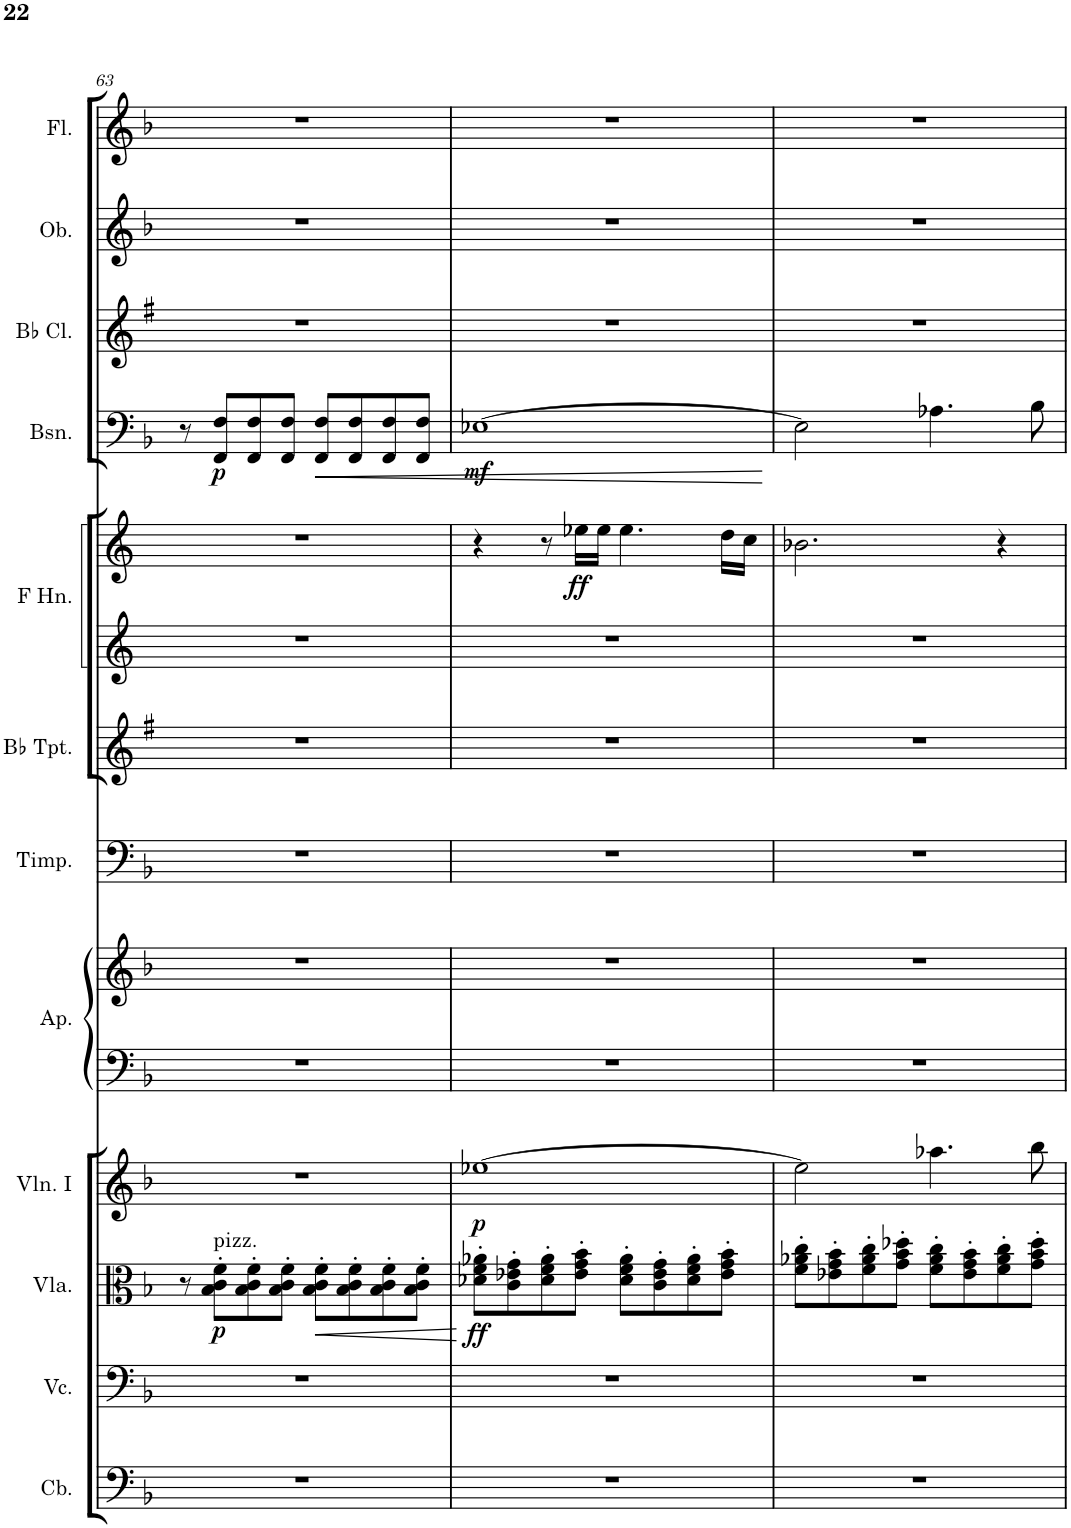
**kern	**kern	**kern	**dynam	**kern	**dynam	**kern	**kern	**kern	**kern	**kern	**kern	**dynam	**kern	**dynam	**kern	**kern	**kern
*part12	*part11	*part10	*part10	*part9	*part9	*part8	*part8	*part7	*part6	*part5	*part5	*part5	*part4	*part4	*part3	*part2	*part1
*staff14	*staff13	*staff12	*staff12	*staff11	*staff11	*staff10	*staff9	*staff8	*staff7	*staff6	*staff5	*staff5/6	*staff4	*staff4	*staff3	*staff2	*staff1
*I"Contrabasses	*I"Violoncellos	*I"Violas	*	*I"Violins I	*	*I"Арфа	*	*I"Timpani	*I"Trumpets in Bb	*I"Horns in F	*	*	*I"Bassoons	*	*I"Clarinets in Bb	*I"Oboes	*I"Flutes
*I'Cb.	*I'Vc.	*I'Vla.	*	*I'Vln. I	*	*	*	*I'Timp.	*	*	*	*	*I'Bsn.	*	*	*I'Ob.	*I'Fl.
!!LO:PB:g=z
*clefF4	*clefF4	*clefC3	*	*clefG2	*	*clefF4	*clefG2	*clefF4	*clefG2	*clefG2	*clefG2	*	*clefF4	*	*clefG2	*clefG2	*clefG2
*Trd7c12	*	*	*	*	*	*	*	*	*Trd1c2	*Trd4c7	*Trd4c7	*	*	*	*Trd1c2	*	*
*k[b-]	*k[b-]	*k[b-]	*	*k[b-]	*	*k[b-]	*k[b-]	*k[b-]	*k[f#]	*k[]	*k[]	*	*k[b-]	*	*k[f#]	*k[b-]	*k[b-]
*M4/4	*M4/4	*M4/4	*	*M4/4	*	*M4/4	*M4/4	*M4/4	*M4/4	*M4/4	*M4/4	*	*M4/4	*	*M4/4	*M4/4	*M4/4
=63	=63	=63	=63	=63	=63	=63	=63	=63	=63	=63	=63	=63	=63	=63	=63	=63	=63
1r	1r	8r	.	1r	.	1r	1r	1r	1r	1r	1r	.	8r	.	1r	1r	1r
!	!	!LO:TX:a:t=pizz.	!	!	!	!	!	!	!	!	!	!	!	!	!	!	!
!	!	!	!LO:DY:b	!	!	!	!	!	!	!	!	!	!	!LO:DY:b	!	!	!
.	.	8B-\' 8c\' 8f\'L	p	.	.	.	.	.	.	.	.	.	8FF/ 8F/L	p	.	.	.
.	.	8B-\' 8c\' 8f\'	.	.	.	.	.	.	.	.	.	.	8FF/ 8F/	.	.	.	.
.	.	8B-\' 8c\' 8f\'J	.	.	.	.	.	.	.	.	.	.	8FF/ 8F/J	.	.	.	.
!	!	!	!LO:HP:b	!	!	!	!	!	!	!	!	!	!	!LO:HP:b	!	!	!
.	.	8B-\' 8c\' 8f\'L	<	.	.	.	.	.	.	.	.	.	8FF/ 8F/L	<	.	.	.
.	.	8B-\' 8c\' 8f\'	.	.	.	.	.	.	.	.	.	.	8FF/ 8F/	.	.	.	.
.	.	8B-\' 8c\' 8f\'	.	.	.	.	.	.	.	.	.	.	8FF/ 8F/	.	.	.	.
.	.	8B-\' 8c\' 8f\'J	.	.	.	.	.	.	.	.	.	.	8FF/ 8F/J	.	.	.	.
.	.	.	[	.	.	.	.	.	.	.	.	.	.	.	.	.	.
=64	=64	=64	=64	=64	=64	=64	=64	=64	=64	=64	=64	=64	=64	=64	=64	=64	=64
!	!	!	!LO:DY:b	!	!LO:DY:b	!	!	!	!	!	!	!	!	!LO:DY:b	!	!	!
1r	1r	8d-X\' 8f\' 8a-X\'L	ff	[1ee-X	p	1r	1r	1r	1r	1r	4r	.	[1E-X	mf	1r	1r	1r
.	.	8c\' 8e-X\' 8g\'	.	.	.	.	.	.	.	.	.	.	.	.	.	.	.
.	.	8d-\' 8f\' 8a-\'	.	.	.	.	.	.	.	.	8r	.	.	.	.	.	.
!	!	!	!	!	!	!	!	!	!	!	!	!LO:DY:b	!	!	!	!	!
.	.	8e-\' 8g\' 8b-\'J	.	.	.	.	.	.	.	.	16ee-X\LL	ff	.	.	.	.	.
.	.	.	.	.	.	.	.	.	.	.	16ee-\JJ	.	.	.	.	.	.
.	.	8d-\' 8f\' 8a-\'L	.	.	.	.	.	.	.	.	4.ee-\	.	.	.	.	.	.
.	.	8c\' 8e-\' 8g\'	.	.	.	.	.	.	.	.	.	.	.	.	.	.	.
.	.	8d-\' 8f\' 8a-\'	.	.	.	.	.	.	.	.	.	.	.	.	.	.	.
.	.	8e-\' 8g\' 8b-\'J	.	.	.	.	.	.	.	.	16dd\LL	.	.	.	.	.	.
.	.	.	.	.	.	.	.	.	.	.	16cc\JJ	.	.	.	.	.	.
.	.	.	.	.	.	.	.	.	.	.	.	.	.	[	.	.	.
=65	=65	=65	=65	=65	=65	=65	=65	=65	=65	=65	=65	=65	=65	=65	=65	=65	=65
1r	1r	8f\' 8a-X\' 8cc\'L	.	2ee-\]	.	1r	1r	1r	1r	1r	2.b-X\	.	2E-\]	.	1r	1r	1r
.	.	8e-X\' 8g\' 8b-\'	.	.	.	.	.	.	.	.	.	.	.	.	.	.	.
.	.	8f\' 8a-\' 8cc\'	.	.	.	.	.	.	.	.	.	.	.	.	.	.	.
.	.	8g\' 8b-\' 8dd-X\'J	.	.	.	.	.	.	.	.	.	.	.	.	.	.	.
.	.	8f\' 8a-\' 8cc\'L	.	4.aa-X\	.	.	.	.	.	.	.	.	4.A-X\	.	.	.	.
.	.	8e-\' 8g\' 8b-\'	.	.	.	.	.	.	.	.	.	.	.	.	.	.	.
.	.	8f\' 8a-\' 8cc\'	.	.	.	.	.	.	.	.	4r	.	.	.	.	.	.
.	.	8g\' 8b-\' 8dd-\'J	.	8bb-\	.	.	.	.	.	.	.	.	8B-\	.	.	.	.
=	=	=	=	=	=	=	=	=	=	=	=	=	=	=	=	=	=
*-	*-	*-	*-	*-	*-	*-	*-	*-	*-	*-	*-	*-	*-	*-	*-	*-	*-
